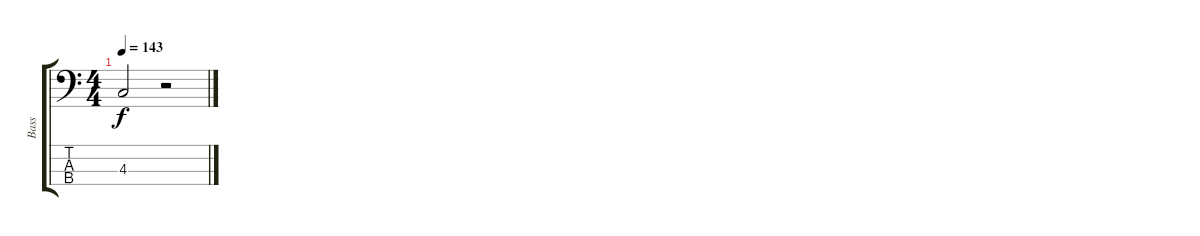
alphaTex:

\track ("Bass" "Bass") {instrument electricbasspick}
\staff {score tabs}
\tuning (Gb2 Db2 Ab1 Eb1) {hide}
\ts (4 4)
\tempo 143
\clef f4
\ks c
4.3{t}.2{dy f} r.2
